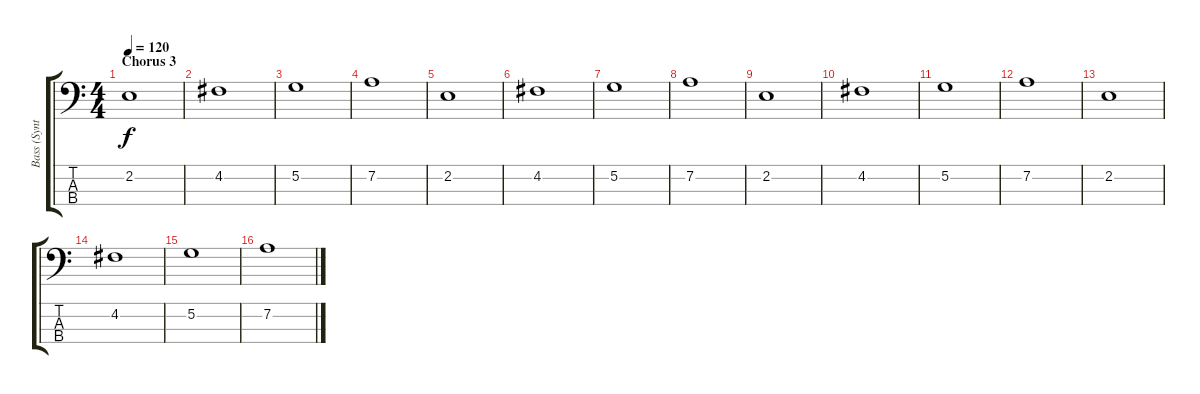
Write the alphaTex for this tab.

\track ("Bass (Synth)" "Bass (Synt") {instrument electricbasspick}
\staff {score tabs}
\tuning (G2 D2 A1 E1) {hide}
\ts (4 4)
\section ("" "Chorus 3")
\tempo 120
\clef f4
\ks c
2.2.1{dy f} |
4.2.1 |
5.2.1 |
7.2.1 |
2.2.1 |
4.2.1 |
5.2.1 |
7.2.1 |
2.2.1 |
4.2.1 |
5.2.1 |
7.2.1 |
2.2.1 |
4.2.1 |
5.2.1 |
7.2.1
